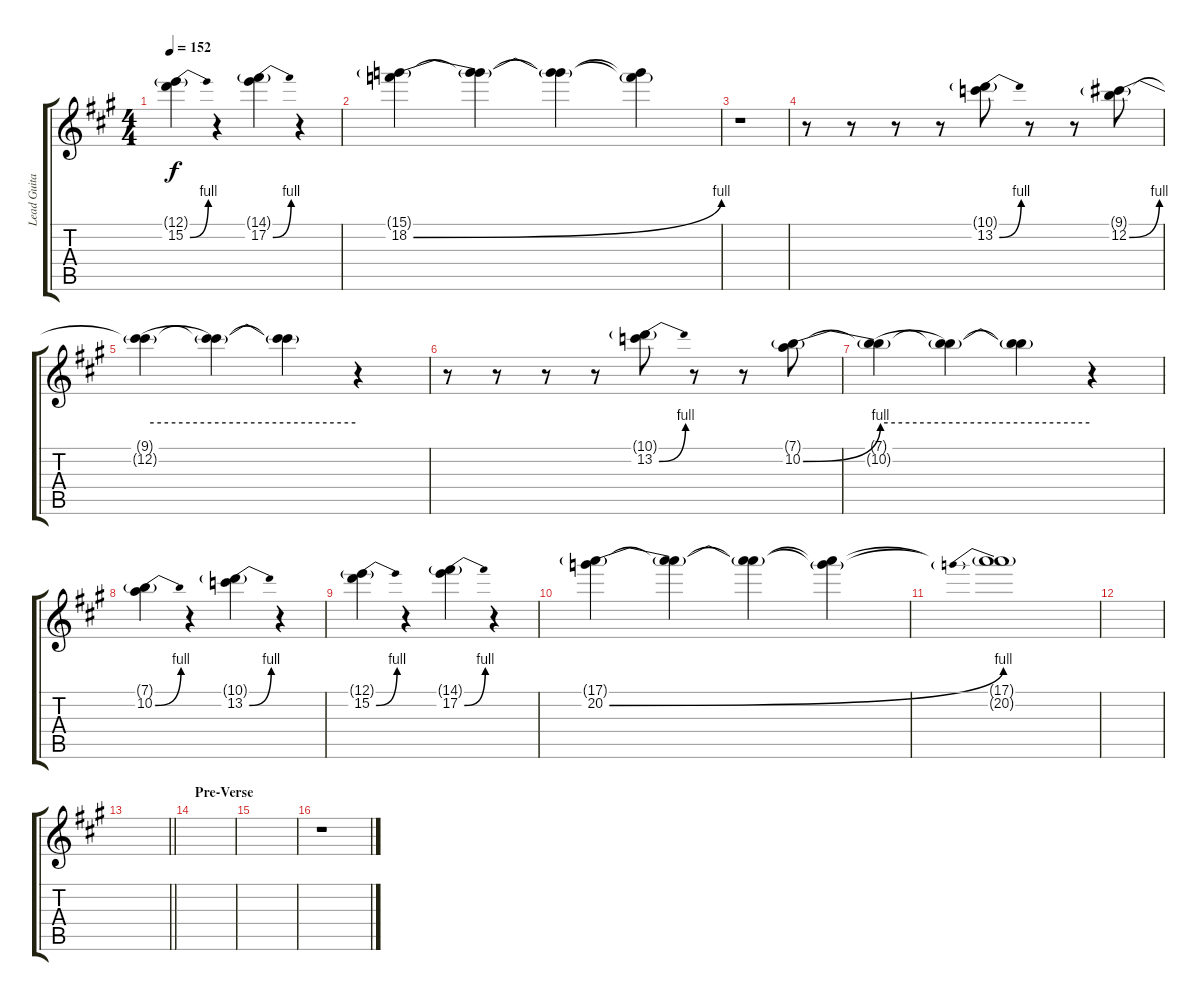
\track ("Lead Guitar clean" "Lead Guita") {instrument electricguitarclean}
\staff {score tabs}
\tuning (E4 B3 G3 D3 A2 E2) {hide}
\ts (4 4)
\tempo 152
\clef g2
\ks a
(12.1{g} 15.2{be (bend 0 0 60 4)}).4{dy f} r.4 (14.1{g} 17.2{be (bend 0 0 60 4)}).4 r.4 |
(15.1{g} 18.2{be (bend 0 0 60 4)}).4 (15.1{t} 18.2{t}).4 (15.1{t} 18.2{t}).4 (15.1{t} 18.2{t}).4 |
r.1 |
r.8 r.8 r.8 r.8 (10.1{g} 13.2{be (bend 0 0 60 4)}).8 r.8 r.8 (9.1{g} 12.2{be (bend 0 0 60 4)}).8 |
(9.1{t} 12.2{be (hold 0 4 60 4) t}).4 (9.1{t} 12.2{t}).4 (9.1{t} 12.2{t}).4 r.4 |
r.8 r.8 r.8 r.8 (10.1{g} 13.2{be (bend 0 0 60 4)}).8 r.8 r.8 (7.1{g} 10.2{be (bend 0 0 60 4)}).8 |
(7.1{t} 10.2{be (hold 0 4 60 4) t}).4 (7.1{t} 10.2{t}).4 (7.1{t} 10.2{t}).4 r.4 |
(7.1{g} 10.2{be (bend 0 0 60 4)}).4 r.4 (10.1{g} 13.2{be (bend 0 0 60 4)}).4 r.4 |
(12.1{g} 15.2{be (bend 0 0 60 4)}).4 r.4 (14.1{g} 17.2{be (bend 0 0 60 4)}).4 r.4 |
(17.1{g} 20.2{be (bend 0 0 60 4)}).4 (17.1{t} 20.2{t}).4 (17.1{t} 20.2{t}).4 (17.1{t} 20.2{t}).4 |
(17.1{t} 20.2{be (prebend 0 4 60 4) t}).1 |
|
\barLineRight lightlight
|
\section ("" "Pre-Verse")
|
|
r.1
